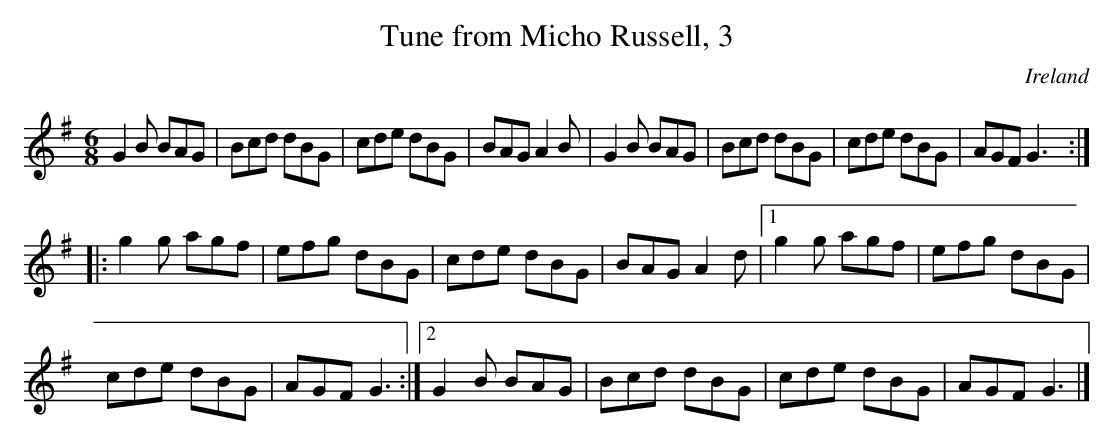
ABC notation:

X:1
T:Tune from Micho Russell, 3
O:Ireland
M:6/8
K:G
G2B BAG| Bcd dBG| cde dBG| BAG A2B|\
G2B BAG| Bcd dBG| cde dBG| AGF G3:|
|:g2g agf| efg dBG| cde dBG| BAG A2d\
|1  g2g agf| efg dBG|
cde dBG| AGF G3 :|2 \
G2B BAG| Bcd dBG| cde dBG| AGF G3 |]
